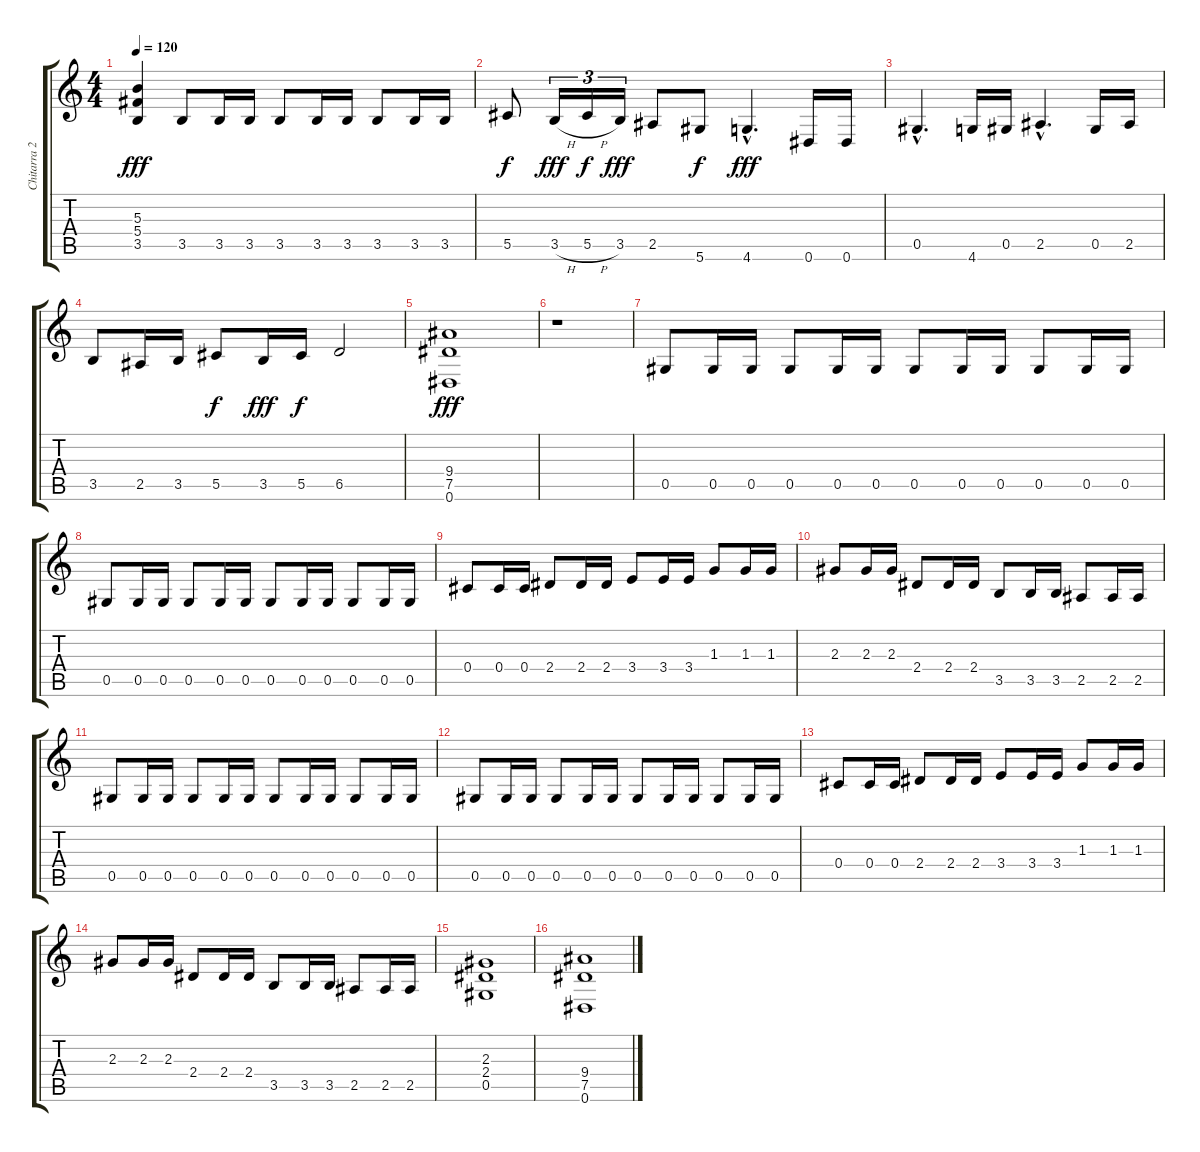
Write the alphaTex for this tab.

\track ("Chitarra 2" "Chitarra 2") {instrument distortionguitar}
\staff {score tabs}
\tuning (Eb4 Bb3 Gb3 Db3 Ab2 Eb2) {hide}
\ts (4 4)
\tempo 120
\clef g2
\ks c
(5.3 5.4 3.5).4{dy fff} 3.5.8 3.5.16 3.5.16 3.5.8 3.5.16 3.5.16 3.5.8 3.5.16 3.5.16 |
5.5.8{dy f} 3.5{h}.16{tu (3 2) dy fff} 5.5{h}.16{tu (3 2) dy f} 3.5.16{tu (3 2) dy fff} 2.5.8 5.6.8{dy f} 4.6{hac}.4{d dy fff} 0.6.16 0.6.16 |
0.5{hac}.4{d} 4.6.16 0.5.16 2.5{hac}.4{d} 0.5.16 2.5.16 |
3.5.8 2.5.16 3.5.16 5.5.8{dy f} 3.5.16{dy fff} 5.5.16{dy f} 6.5.2 |
(9.4 7.5 0.6).1{dy fff} |
r.1 |
0.5.8 0.5.16 0.5.16 0.5.8 0.5.16 0.5.16 0.5.8 0.5.16 0.5.16 0.5.8 0.5.16 0.5.16 |
0.5.8 0.5.16 0.5.16 0.5.8 0.5.16 0.5.16 0.5.8 0.5.16 0.5.16 0.5.8 0.5.16 0.5.16 |
0.4.8 0.4.16 0.4.16 2.4.8 2.4.16 2.4.16 3.4.8 3.4.16 3.4.16 1.3.8 1.3.16 1.3.16 |
2.3.8 2.3.16 2.3.16 2.4.8 2.4.16 2.4.16 3.5.8 3.5.16 3.5.16 2.5.8 2.5.16 2.5.16 |
0.5.8 0.5.16 0.5.16 0.5.8 0.5.16 0.5.16 0.5.8 0.5.16 0.5.16 0.5.8 0.5.16 0.5.16 |
0.5.8 0.5.16 0.5.16 0.5.8 0.5.16 0.5.16 0.5.8 0.5.16 0.5.16 0.5.8 0.5.16 0.5.16 |
0.4.8 0.4.16 0.4.16 2.4.8 2.4.16 2.4.16 3.4.8 3.4.16 3.4.16 1.3.8 1.3.16 1.3.16 |
2.3.8 2.3.16 2.3.16 2.4.8 2.4.16 2.4.16 3.5.8 3.5.16 3.5.16 2.5.8 2.5.16 2.5.16 |
(2.3 2.4 0.5).1 |
(9.4 7.5 0.6).1
